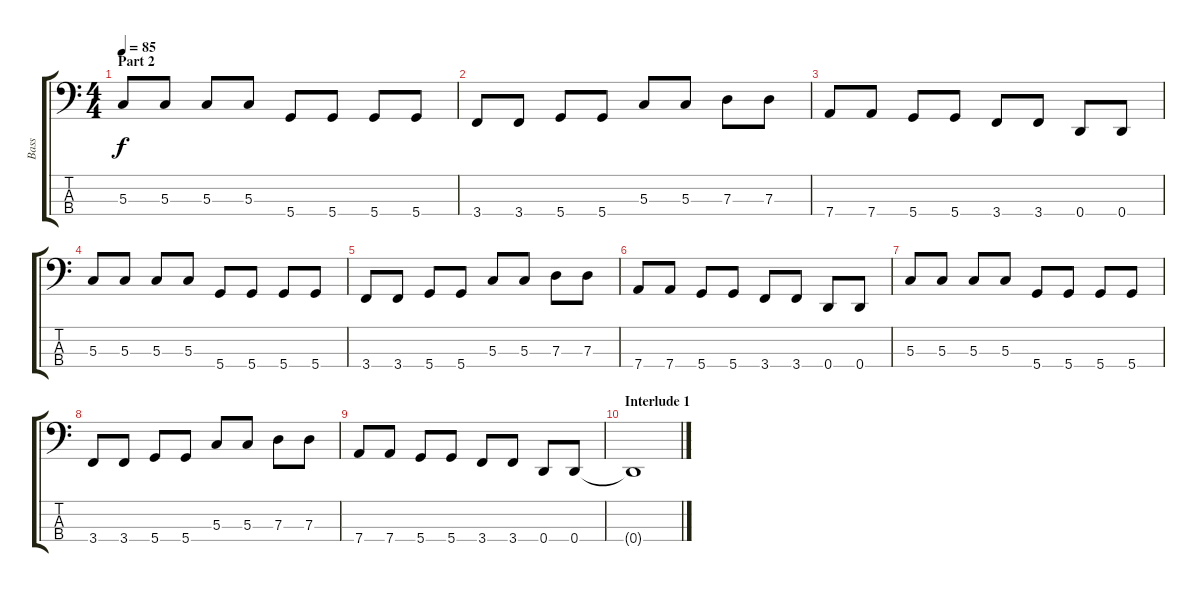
\track ("Bass" "Bass") {instrument electricbassfinger}
\staff {score tabs}
\tuning (F2 C2 G1 D1) {hide}
\ts (4 4)
\section ("" "Part 2")
\tempo 85
\clef f4
\ks c
5.3.8{dy f} 5.3.8 5.3.8 5.3.8 5.4.8 5.4.8 5.4.8 5.4.8 |
3.4.8 3.4.8 5.4.8 5.4.8 5.3.8 5.3.8 7.3.8 7.3.8 |
7.4.8 7.4.8 5.4.8 5.4.8 3.4.8 3.4.8 0.4.8 0.4.8 |
5.3.8 5.3.8 5.3.8 5.3.8 5.4.8 5.4.8 5.4.8 5.4.8 |
3.4.8 3.4.8 5.4.8 5.4.8 5.3.8 5.3.8 7.3.8 7.3.8 |
7.4.8 7.4.8 5.4.8 5.4.8 3.4.8 3.4.8 0.4.8 0.4.8 |
5.3.8 5.3.8 5.3.8 5.3.8 5.4.8 5.4.8 5.4.8 5.4.8 |
3.4.8 3.4.8 5.4.8 5.4.8 5.3.8 5.3.8 7.3.8 7.3.8 |
7.4.8 7.4.8 5.4.8 5.4.8 3.4.8 3.4.8 0.4.8 0.4.8 |
\section ("" "Interlude 1")
0.4{t}.1{volume 0}
